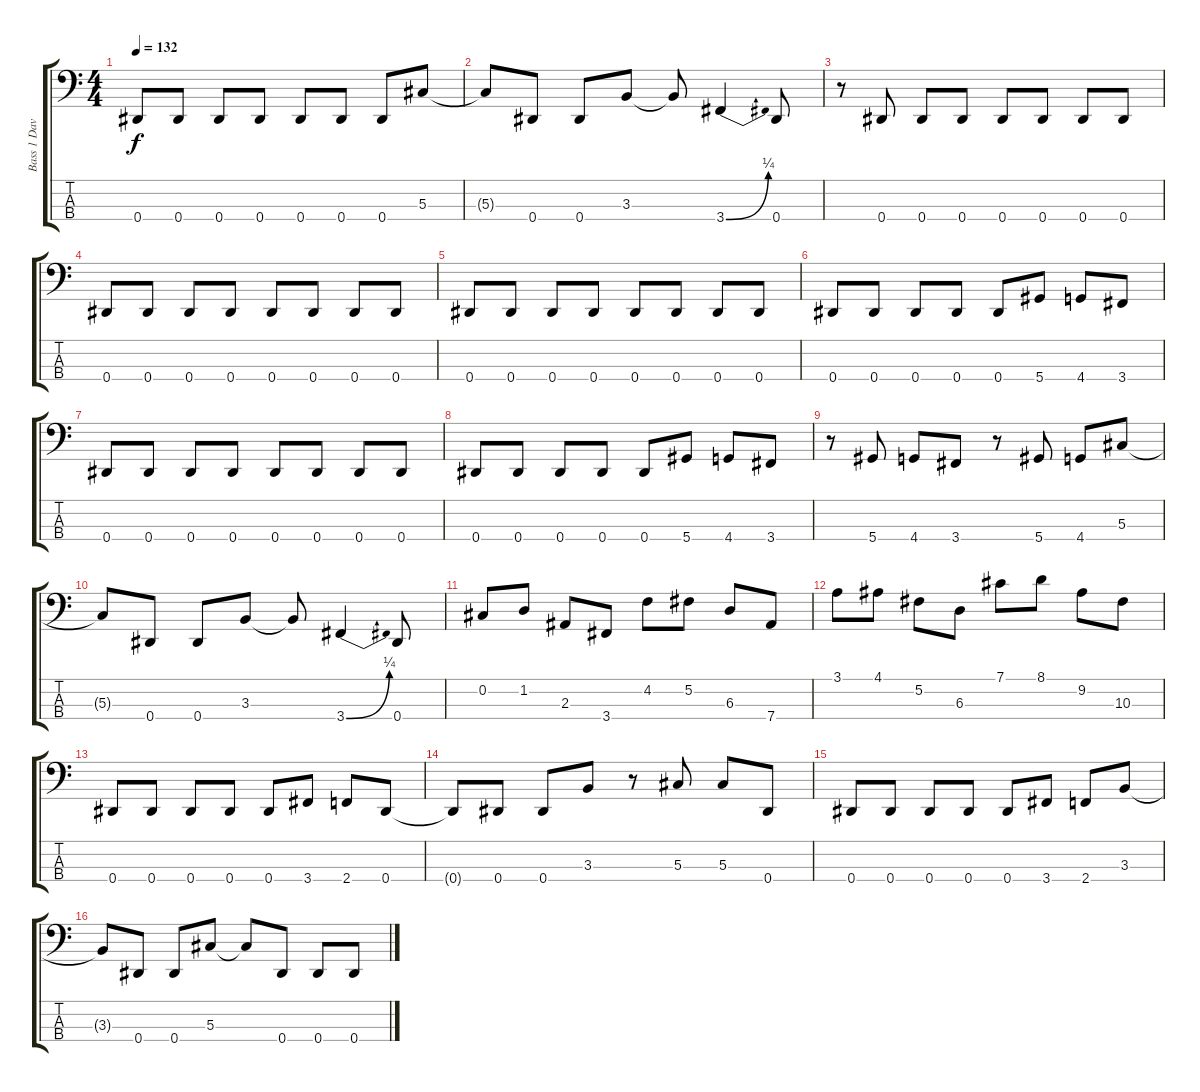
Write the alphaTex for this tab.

\track ("Bass 1 Dave Ellefson" "Bass 1 Dav") {instrument electricbasspick}
\staff {score tabs}
\tuning (Gb2 Db2 Ab1 Eb1) {hide}
\ts (4 4)
\tempo 132
\clef f4
\ks c
0.4.8{dy f} 0.4.8 0.4.8 0.4.8 0.4.8 0.4.8 0.4.8 5.3.8 |
5.3{t}.8 0.4.8 0.4.8 3.3.8 3.3{t}.8 3.4{be (bend 0 0 60 1)}.4 0.4.8 |
r.8 0.4.8 0.4.8 0.4.8 0.4.8 0.4.8 0.4.8 0.4.8 |
0.4.8 0.4.8 0.4.8 0.4.8 0.4.8 0.4.8 0.4.8 0.4.8 |
0.4.8 0.4.8 0.4.8 0.4.8 0.4.8 0.4.8 0.4.8 0.4.8 |
0.4.8 0.4.8 0.4.8 0.4.8 0.4.8 5.4.8 4.4.8 3.4.8 |
0.4.8 0.4.8 0.4.8 0.4.8 0.4.8 0.4.8 0.4.8 0.4.8 |
0.4.8 0.4.8 0.4.8 0.4.8 0.4.8 5.4.8 4.4.8 3.4.8 |
r.8 5.4.8 4.4.8 3.4.8 r.8 5.4.8 4.4.8 5.3.8 |
5.3{t}.8 0.4.8 0.4.8 3.3.8 3.3{t}.8 3.4{be (bend 0 0 60 1)}.4 0.4.8 |
0.2.8 1.2.8 2.3.8 3.4.8 4.2.8 5.2.8 6.3.8 7.4.8 |
3.1.8 4.1.8 5.2.8 6.3.8 7.1.8 8.1.8 9.2.8 10.3.8 |
0.4.8 0.4.8 0.4.8 0.4.8 0.4.8 3.4.8 2.4.8 0.4.8 |
0.4{t}.8 0.4.8 0.4.8 3.3.8 r.8 5.3.8 5.3.8 0.4.8 |
0.4.8 0.4.8 0.4.8 0.4.8 0.4.8 3.4.8 2.4.8 3.3.8 |
3.3{t}.8 0.4.8 0.4.8 5.3.8 5.3{t}.8 0.4.8 0.4.8 0.4.8
